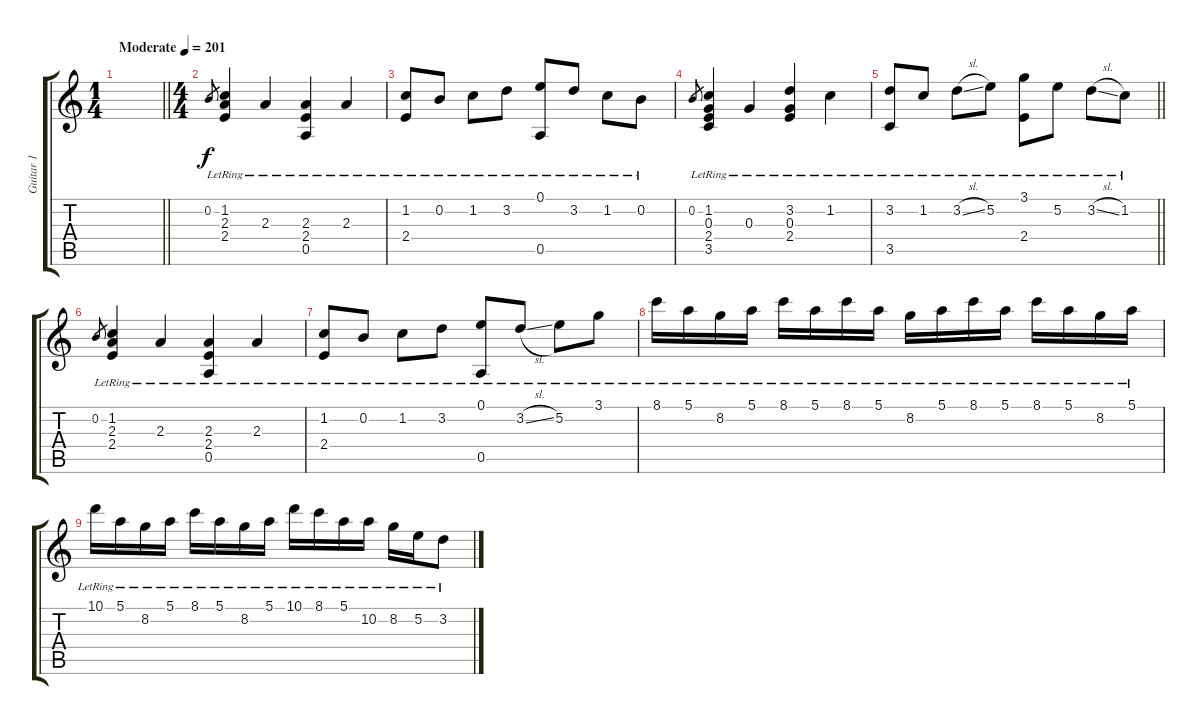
\track ("Guitar 1" "Guitar 1") {instrument acousticguitarsteel}
\staff {score tabs}
\tuning (E4 B3 G3 D3 A2 E2) {hide}
\ts (1 4)
\tempo (201 "Moderate")
\clef g2
\barLineRight lightlight
\ks c
|
\ts (4 4)
0.2.8{gr} (1.2{lr} 2.3{lr} 2.4{lr}).4 2.3{lr}.4 (2.3{lr} 2.4{lr} 0.5{lr}).4 2.3{lr}.4 |
(1.2{lr} 2.4{lr}).8 0.2{lr}.8 1.2{lr}.8 3.2{lr}.8 (0.1{lr} 0.5{lr}).8 3.2{lr}.8 1.2{lr}.8 0.2{lr}.8 |
0.2.8{gr} (1.2{lr} 0.3{lr} 2.4{lr} 3.5{lr}).4 0.3{lr}.4 (3.2{lr} 0.3{lr} 2.4{lr}).4 1.2{lr}.4 |
\barLineRight lightlight
(3.2{lr} 3.5{lr}).8 1.2{lr}.8 3.2{sl lr}.8 5.2{lr}.8 (3.1{lr} 2.4{lr}).8 5.2{lr}.8 3.2{sl lr}.8 1.2{lr}.8 |
0.2.8{gr} (1.2{lr} 2.3{lr} 2.4{lr}).4 2.3{lr}.4 (2.3{lr} 2.4{lr} 0.5{lr}).4 2.3{lr}.4 |
(1.2{lr} 2.4{lr}).8 0.2{lr}.8 1.2{lr}.8 3.2{lr}.8 (0.1{lr} 0.5{lr}).8 3.2{sl lr}.8 5.2{lr}.8 3.1{lr}.8 |
8.1{lr}.16 5.1{lr}.16 8.2{lr}.16 5.1{lr}.16 8.1{lr}.16 5.1{lr}.16 8.1{lr}.16 5.1{lr}.16 8.2{lr}.16 5.1{lr}.16 8.1{lr}.16 5.1{lr}.16 8.1{lr}.16 5.1{lr}.16 8.2{lr}.16 5.1{lr}.16 |
10.1{lr}.16 5.1{lr}.16 8.2{lr}.16 5.1{lr}.16 8.1{lr}.16 5.1{lr}.16 8.2{lr}.16 5.1{lr}.16 10.1{lr}.16 8.1{lr}.16 5.1{lr}.16 10.2{lr}.16 8.2{lr}.16 5.2{lr}.16 3.2{lr}.8
